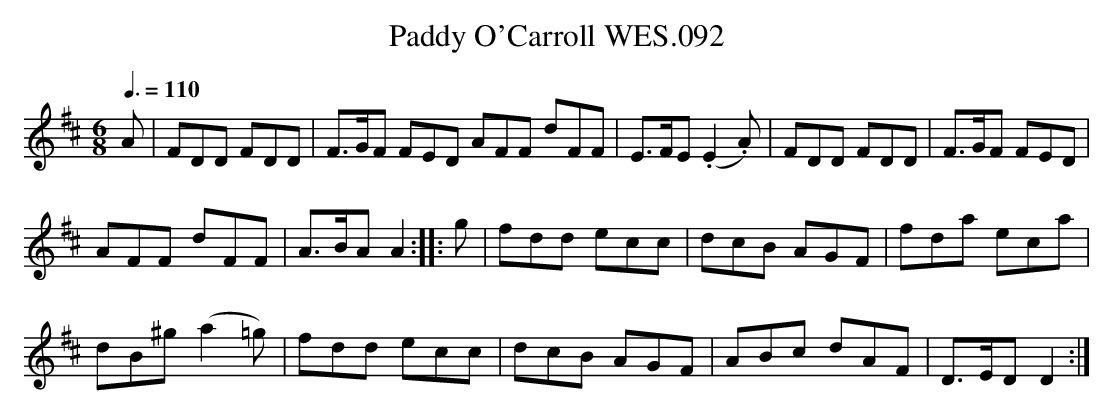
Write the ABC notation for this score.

X:1
T:Paddy O'Carroll WES.092
M:6/8
L:1/8
Q:3/8=110
K:D
A|FDD FDD|F>GF FED AFF dFF|E>FE (.E2.A)|FDD FDD|F>GF FED|
AFF dFF|A>BAA2::g|fdd ecc| dcB AGF|fda eca|
dB^g (a2=g)|fdd ecc|dcB AGF|ABc dAF|D>EDD2 :|
